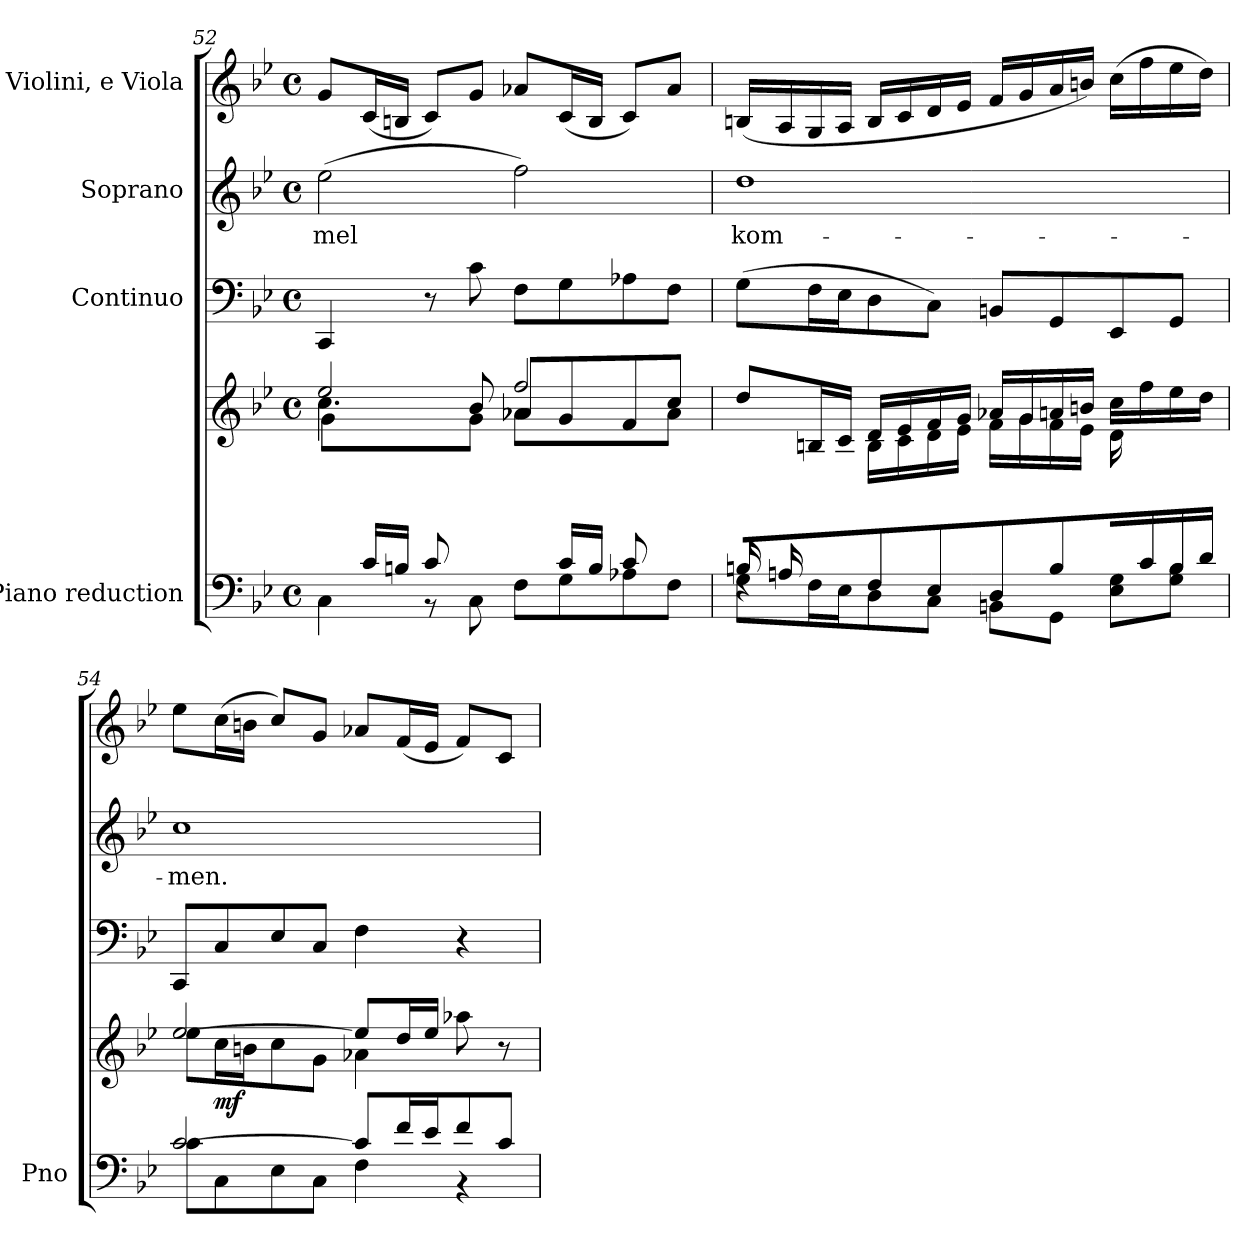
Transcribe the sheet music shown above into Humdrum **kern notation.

**kern	**kern	**dynam	**kern	**kern	**text	**kern
*part4	*part4	*part4	*part3	*part2	*part2	*part1
*staff5	*staff4	*staff4/5	*staff3	*staff2	*staff2	*staff1
*I"Piano reduction	*	*	*I"Continuo	*I"Soprano	*	*I"Violini, e Viola
*I'Pno	*	*	*	*	*	*
*clefF4	*clefG2	*	*clefF4	*clefG2	*	*clefG2
*k[b-e-]	*k[b-e-]	*	*k[b-e-]	*k[b-e-]	*	*k[b-e-]
*M4/4	*M4/4	*	*M4/4	*M4/4	*	*M4/4
*met(c)	*met(c)	*	*met(c)	*met(c)	*	*met(c)
=52	=52	=52	=52	=52	=52	=52
*^	*^	*	*	*	*	*
*	*	*	*^	*	*	*	*	*
!	!	!	!	!	!	!	!	!LO:LY:b	!
8ryy	4C\	2ee-/	4.cc\	8g\L	.	4CC/	(2ee-\	-mel	8g/L
16c/L	.	.	.	4ryy	.	.	.	.	(16c/L
16Bn/J	.	.	.	.	.	.	.	.	16Bn/JJ
8c/	8r	.	.	.	.	8r	.	.	8c/L)
4ryy	8C\	.	8b-/	8g\J	.	8c\	.	.	8g/J
.	8F\L	2ff/	8a-X/L	8a-\L	.	8F\L	2ff\)	.	8a-X/L
16c/L	8G\	.	8g/	4ryy	.	8G\	.	.	(16c/L
16B/J	.	.	.	.	.	.	.	.	16B/JJ
8c/	8A-X\	.	8f/	.	.	8A-X\	.	.	8c/L)
8ryy	8F\J	.	8cc/J	8a-\J	.	8F\J	.	.	8a-/J
=53	=53	=53	=53	=53	=53	=53	=53	=53	=53
*	*^	*	*	*	*	*	*	*	*
!	!	!	!	!	!	!	!	!	!LO:LY:b	!
16Bn/LL	4r	8G\L	8dd/L	8ryy	2.ryy	.	(8G\L	1dd	kom-	(16Bn/LL
16An/	.	.	.	.	.	.	.	.	.	16A/
2..ryy	.	16F\L	16Bn/L	16G\	.	.	16F\L	.	.	16G/
.	.	16E-\J	16c/JJ	16A\JJ	.	.	16E-\J	.	.	16A/JJ
.	8F/L	8D\	16d/LL	16B\LL	.	.	8D\	.	.	16B/LL
.	.	.	16e-/	16c\	.	.	.	.	.	16c/
.	8E-/J	8C\J	16f/	16d\	.	.	8C\J)	.	.	16d/
.	.	.	16g/JJ	16e-\JJ	.	.	.	.	.	16e-/JJ
.	8D/L	8BBn\L	16a-X/LL	16f\LL	.	.	8BBn/L	.	.	16f/LL
.	.	.	16g/	16g\	.	.	.	.	.	16g/
.	8B/J	8GG\J	16an/	16f\	.	.	8GG/	.	.	16a/
.	.	.	16bn/JJ	16e-\JJ	.	.	.	.	.	16bn/JJ)
.	16ryy	8E-\ 8G\L	16cc\LL	4ryy	16d\LL	.	8EE-/	.	.	(16cc\LL
.	16c/	.	16ff\	.	8.ryy	.	.	.	.	16ff\
.	16B/	8G\ 8B\J	16ee-\	.	.	.	8GG/J	.	.	16ee-\
.	16d/JJ	.	16dd\JJ	.	.	.	.	.	.	16dd\JJ)
*	*v	*v	*	*	*	*	*	*	*	*
*	*	*	*v	*v	*	*	*	*	*
!!LO:LB:g=z
=54	=54	=54	=54	=54	=54	=54	=54	=54
!	!	!	!	!	!	!	!LO:LY:b	!
[2c/	8c\L	[2ee-/	8ee-\L	.	8CC/L	1cc	-men.	8ee-\L
!	!	!	!	!LO:DY:b	!	!	!	!
.	8C\	.	16cc\L	mf	8C/	.	.	(16cc\L
.	.	.	16bn\J	.	.	.	.	16bn\JJ
.	8E-\	.	8cc\	.	8E-/	.	.	8cc/L)
.	8C\J	.	8g\J	.	8C/J	.	.	8g/J
8c/L]	4F\	8ee-/L]	4a-X\	.	4F\	.	.	8a-X/L
16f/L	.	16dd/L	.	.	.	.	.	(16f/L
16e-/J	.	16ee-/JJ	.	.	.	.	.	16e-/JJ
8f/	4r	8ryy	8aa-X\	.	4r	.	.	8f/L)
8c/J	.	8r	8ryy	.	.	.	.	8c/J
*v	*v	*	*	*	*	*	*	*
*	*v	*v	*	*	*	*	*
=	=	=	=	=	=	=
*-	*-	*-	*-	*-	*-	*-
